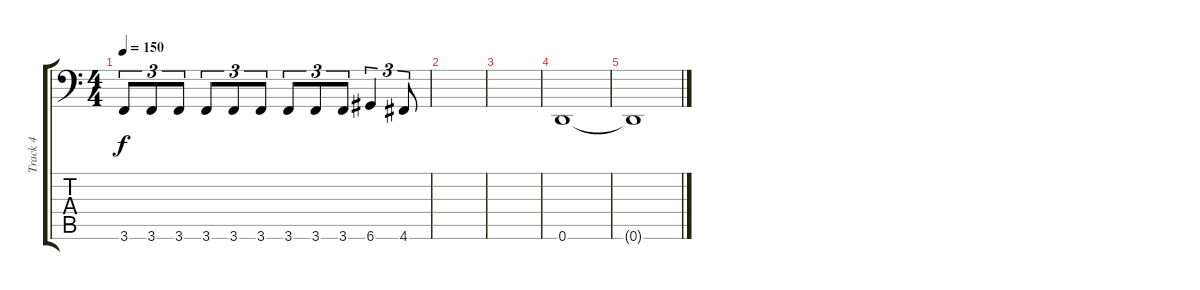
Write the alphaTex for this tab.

\track ("Track 4" "Track 4") {instrument slapbass1}
\staff {score tabs}
\tuning (D3 A2 F2 C2 G1 D1) {hide}
\ts (4 4)
\tempo 150
\clef f4
\ks c
3.6.8{tu (3 2) dy f} 3.6.8{tu (3 2)} 3.6.8{tu (3 2)} 3.6.8{tu (3 2)} 3.6.8{tu (3 2)} 3.6.8{tu (3 2)} 3.6.8{tu (3 2)} 3.6.8{tu (3 2)} 3.6.8{tu (3 2)} 6.6.4{tu (3 2)} 4.6.8{tu (3 2)} |
|
|
0.6.1 |
0.6{t}.1
